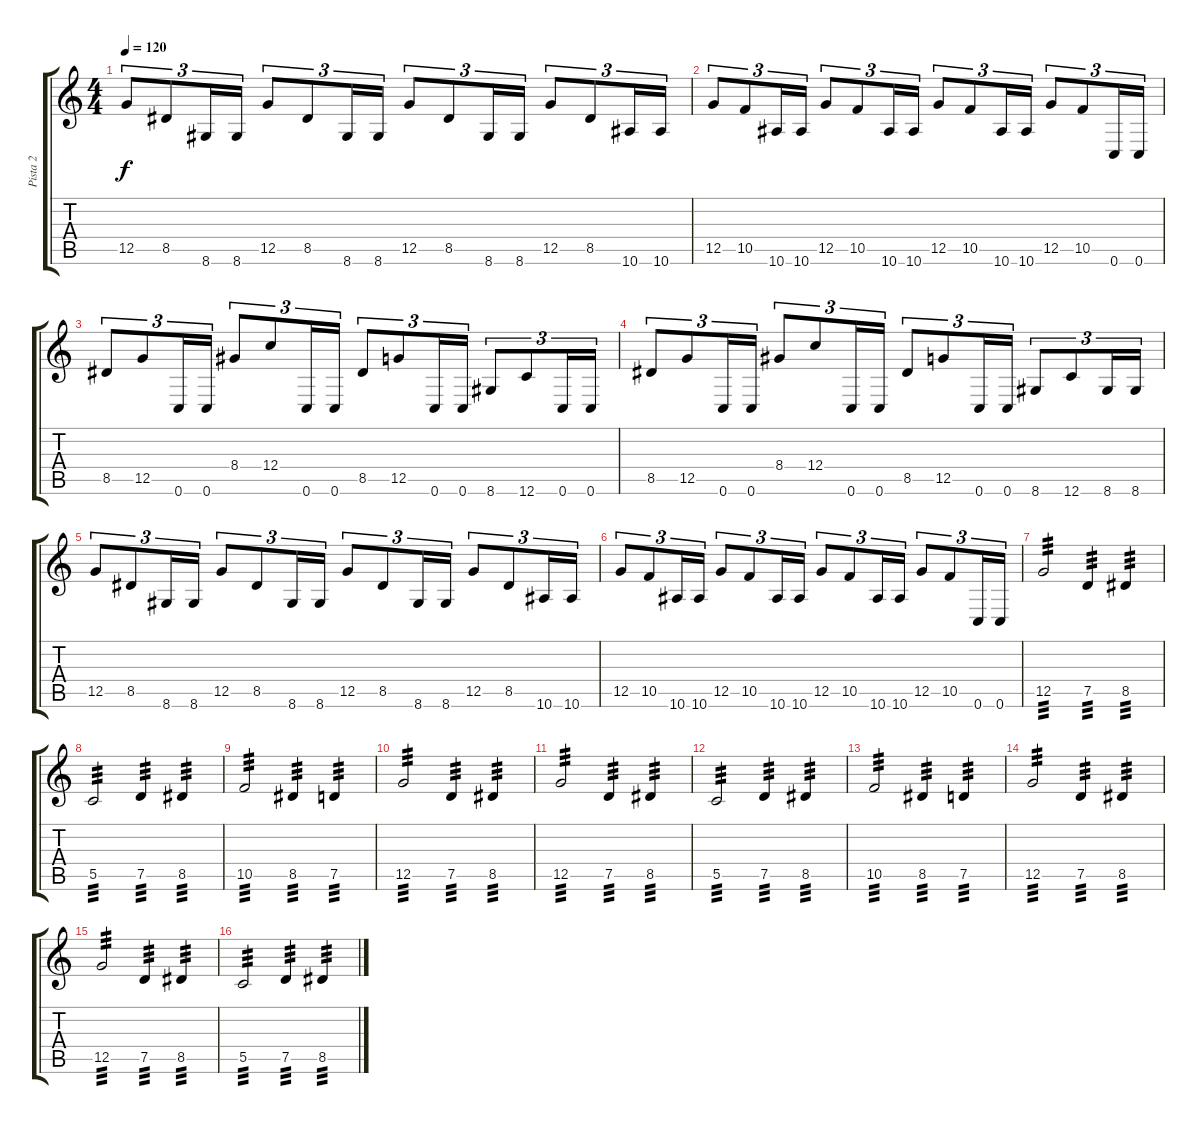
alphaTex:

\track ("Pista 2" "Pista 2") {instrument distortionguitar}
\staff {score tabs}
\tuning (D4 A3 F3 C3 G2 C2) {hide}
\ts (4 4)
\tempo 120
\clef g2
\ks c
12.5.8{tu (3 2) dy f} 8.5.8{tu (3 2)} 8.6.16{tu (3 2)} 8.6.16{tu (3 2)} 12.5.8{tu (3 2)} 8.5.8{tu (3 2)} 8.6.16{tu (3 2)} 8.6.16{tu (3 2)} 12.5.8{tu (3 2)} 8.5.8{tu (3 2)} 8.6.16{tu (3 2)} 8.6.16{tu (3 2)} 12.5.8{tu (3 2)} 8.5.8{tu (3 2)} 10.6.16{tu (3 2)} 10.6.16{tu (3 2)} |
12.5.8{tu (3 2)} 10.5.8{tu (3 2)} 10.6.16{tu (3 2)} 10.6.16{tu (3 2)} 12.5.8{tu (3 2)} 10.5.8{tu (3 2)} 10.6.16{tu (3 2)} 10.6.16{tu (3 2)} 12.5.8{tu (3 2)} 10.5.8{tu (3 2)} 10.6.16{tu (3 2)} 10.6.16{tu (3 2)} 12.5.8{tu (3 2)} 10.5.8{tu (3 2)} 0.6.16{tu (3 2)} 0.6.16{tu (3 2)} |
8.5.8{tu (3 2)} 12.5.8{tu (3 2)} 0.6.16{tu (3 2)} 0.6.16{tu (3 2)} 8.4.8{tu (3 2)} 12.4.8{tu (3 2)} 0.6.16{tu (3 2)} 0.6.16{tu (3 2)} 8.5.8{tu (3 2)} 12.5.8{tu (3 2)} 0.6.16{tu (3 2)} 0.6.16{tu (3 2)} 8.6.8{tu (3 2)} 12.6.8{tu (3 2)} 0.6.16{tu (3 2)} 0.6.16{tu (3 2)} |
8.5.8{tu (3 2)} 12.5.8{tu (3 2)} 0.6.16{tu (3 2)} 0.6.16{tu (3 2)} 8.4.8{tu (3 2)} 12.4.8{tu (3 2)} 0.6.16{tu (3 2)} 0.6.16{tu (3 2)} 8.5.8{tu (3 2)} 12.5.8{tu (3 2)} 0.6.16{tu (3 2)} 0.6.16{tu (3 2)} 8.6.8{tu (3 2)} 12.6.8{tu (3 2)} 8.6.16{tu (3 2)} 8.6.16{tu (3 2)} |
12.5.8{tu (3 2)} 8.5.8{tu (3 2)} 8.6.16{tu (3 2)} 8.6.16{tu (3 2)} 12.5.8{tu (3 2)} 8.5.8{tu (3 2)} 8.6.16{tu (3 2)} 8.6.16{tu (3 2)} 12.5.8{tu (3 2)} 8.5.8{tu (3 2)} 8.6.16{tu (3 2)} 8.6.16{tu (3 2)} 12.5.8{tu (3 2)} 8.5.8{tu (3 2)} 10.6.16{tu (3 2)} 10.6.16{tu (3 2)} |
12.5.8{tu (3 2)} 10.5.8{tu (3 2)} 10.6.16{tu (3 2)} 10.6.16{tu (3 2)} 12.5.8{tu (3 2)} 10.5.8{tu (3 2)} 10.6.16{tu (3 2)} 10.6.16{tu (3 2)} 12.5.8{tu (3 2)} 10.5.8{tu (3 2)} 10.6.16{tu (3 2)} 10.6.16{tu (3 2)} 12.5.8{tu (3 2)} 10.5.8{tu (3 2)} 0.6.16{tu (3 2)} 0.6.16{tu (3 2)} |
12.5.2{tp 3} 7.5.4{tp 3} 8.5.4{tp 3} |
5.5.2{tp 3} 7.5.4{tp 3} 8.5.4{tp 3} |
10.5.2{tp 3} 8.5.4{tp 3} 7.5.4{tp 3} |
12.5.2{tp 3} 7.5.4{tp 3} 8.5.4{tp 3} |
12.5.2{tp 3} 7.5.4{tp 3} 8.5.4{tp 3} |
5.5.2{tp 3} 7.5.4{tp 3} 8.5.4{tp 3} |
10.5.2{tp 3} 8.5.4{tp 3} 7.5.4{tp 3} |
12.5.2{tp 3} 7.5.4{tp 3} 8.5.4{tp 3} |
12.5.2{tp 3} 7.5.4{tp 3} 8.5.4{tp 3} |
5.5.2{tp 3} 7.5.4{tp 3} 8.5.4{tp 3}
